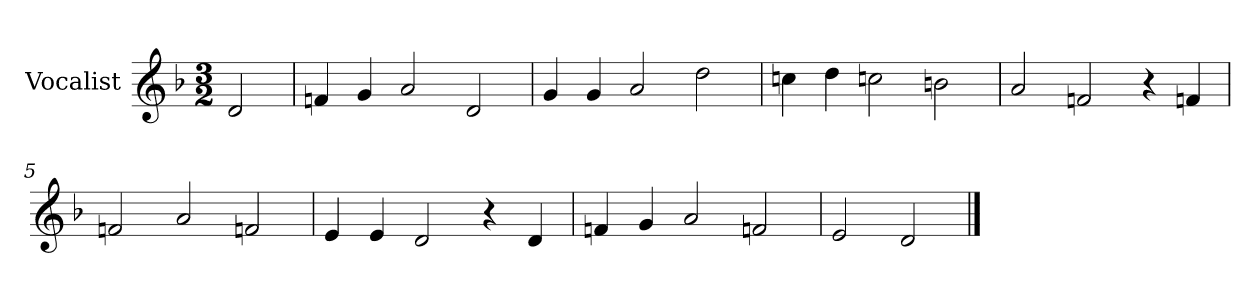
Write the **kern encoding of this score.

**kern
*part1
*staff1
*I"Vocalist
*k[b-]
*d:
*M3/2
=
2d
=1
4fn
4g
2a
2d
=2
4g
4g
2a
2dd
=3
4ccn
4dd
2ccn
2bn
=4
2a
2fn
4r
4fn
=5
2fn
2a
2fn
=6
4e
4e
2d
4r
4d
=7
4fn
4g
2a
2fn
=8
2e
2d
==
*-
